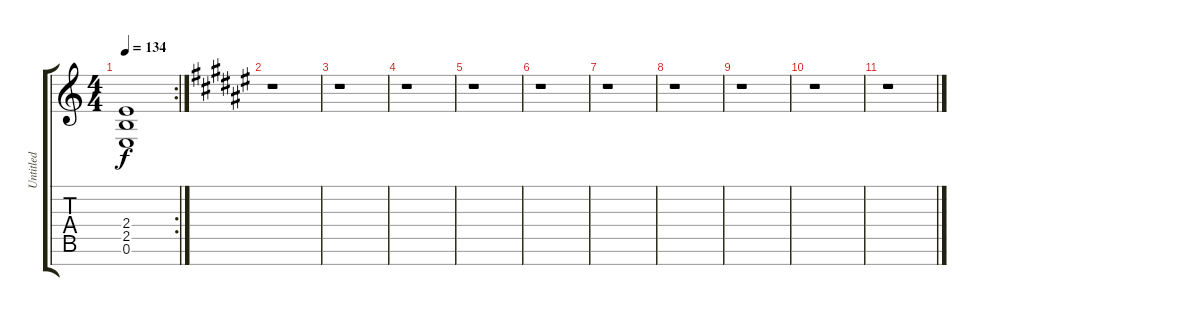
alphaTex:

\track ("Untitled" "Untitled") {instrument distortionguitar}
\staff {score tabs}
\tuning (E4 B3 G3 D3 A2 E2 B1) {hide}
\rc 2
\ts (4 4)
\tempo 134
\clef g2
\ks c
(2.4 2.5 0.6).1{dy f} |
\ks f#
r.1 |
r.1 |
r.1 |
r.1 |
r.1 |
r.1 |
r.1 |
r.1 |
r.1 |
r.1
